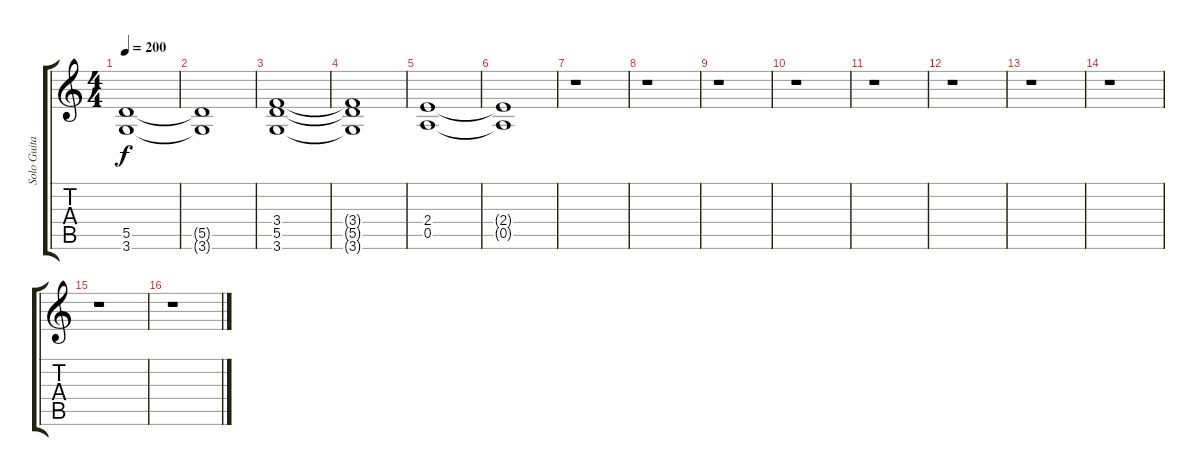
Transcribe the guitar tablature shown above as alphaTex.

\track ("Solo Guitar" "Solo Guita") {instrument distortionguitar}
\staff {score tabs}
\tuning (E4 B3 G3 D3 A2 E2) {hide}
\ts (4 4)
\tempo 200
\clef g2
\ks c
(5.5 3.6).1{dy f} |
(5.5{t} 3.6{t}).1 |
(3.4 5.5 3.6).1 |
(3.4{t} 5.5{t} 3.6{t}).1 |
(2.4 0.5).1 |
(2.4{t} 0.5{t}).1 |
r.1 |
r.1 |
r.1 |
r.1 |
r.1 |
r.1 |
r.1 |
r.1 |
r.1 |
r.1
